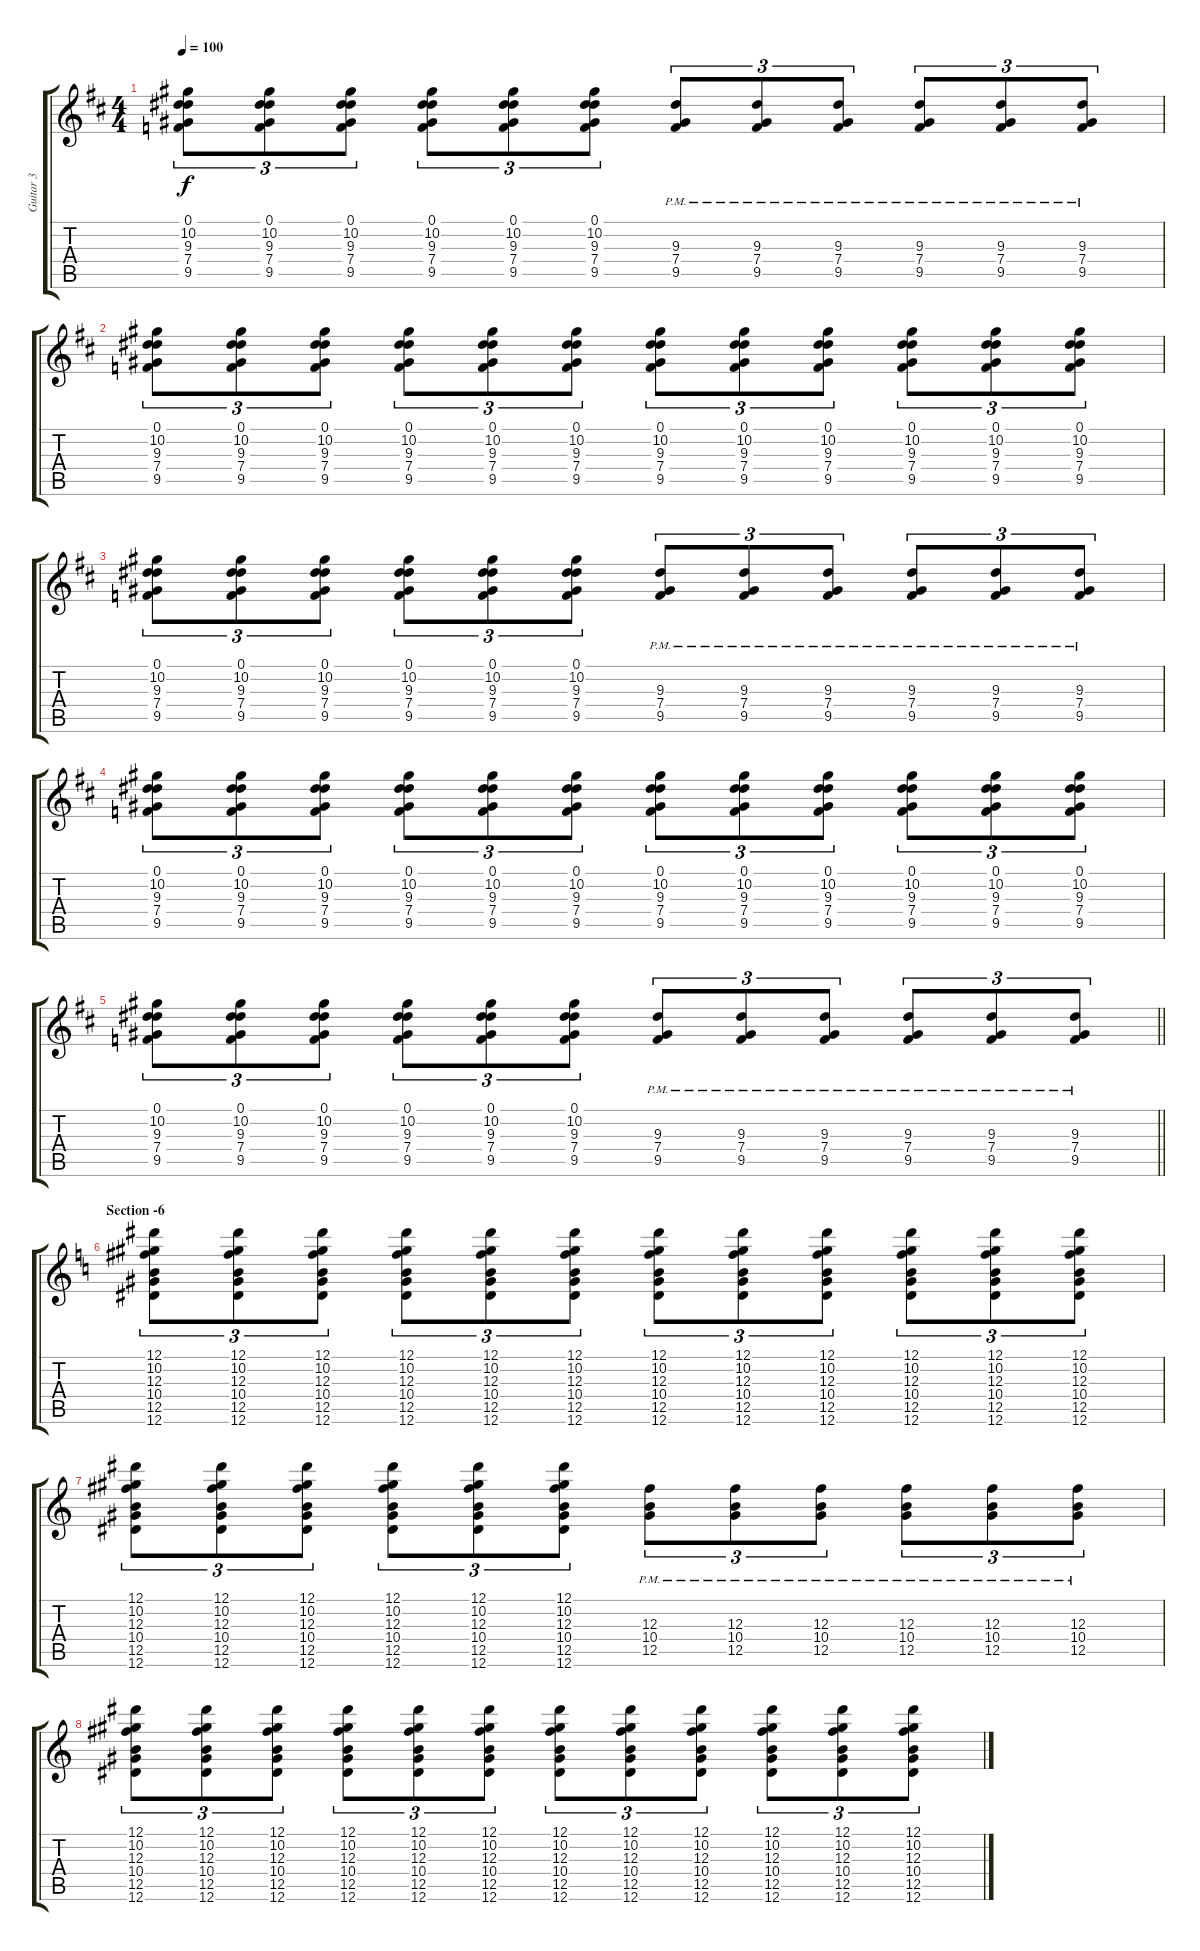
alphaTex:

\track ("Guitar 3" "Guitar 3") {instrument distortionguitar}
\staff {score tabs}
\tuning (Eb4 Bb3 Gb3 Db3 Ab2 Eb2) {hide}
\ts (4 4)
\tempo 100
\clef g2
\ks d
(0.1 10.2 9.3 7.4 9.5).8{tu (3 2) dy f} (0.1 10.2 9.3 7.4 9.5).8{tu (3 2)} (0.1 10.2 9.3 7.4 9.5).8{tu (3 2)} (0.1 10.2 9.3 7.4 9.5).8{tu (3 2)} (0.1 10.2 9.3 7.4 9.5).8{tu (3 2)} (0.1 10.2 9.3 7.4 9.5).8{tu (3 2)} (9.3{pm} 7.4{pm} 9.5{pm}).8{tu (3 2)} (9.3{pm} 7.4{pm} 9.5{pm}).8{tu (3 2)} (9.3{pm} 7.4{pm} 9.5{pm}).8{tu (3 2)} (9.3{pm} 7.4{pm} 9.5{pm}).8{tu (3 2)} (9.3{pm} 7.4{pm} 9.5{pm}).8{tu (3 2)} (9.3{pm} 7.4{pm} 9.5{pm}).8{tu (3 2)} |
(0.1 10.2 9.3 7.4 9.5).8{tu (3 2) volume 14} (0.1 10.2 9.3 7.4 9.5).8{tu (3 2)} (0.1 10.2 9.3 7.4 9.5).8{tu (3 2)} (0.1 10.2 9.3 7.4 9.5).8{tu (3 2)} (0.1 10.2 9.3 7.4 9.5).8{tu (3 2)} (0.1 10.2 9.3 7.4 9.5).8{tu (3 2)} (0.1 10.2 9.3 7.4 9.5).8{tu (3 2)} (0.1 10.2 9.3 7.4 9.5).8{tu (3 2)} (0.1 10.2 9.3 7.4 9.5).8{tu (3 2)} (0.1 10.2 9.3 7.4 9.5).8{tu (3 2)} (0.1 10.2 9.3 7.4 9.5).8{tu (3 2)} (0.1 10.2 9.3 7.4 9.5).8{tu (3 2)} |
(0.1 10.2 9.3 7.4 9.5).8{tu (3 2)} (0.1 10.2 9.3 7.4 9.5).8{tu (3 2)} (0.1 10.2 9.3 7.4 9.5).8{tu (3 2)} (0.1 10.2 9.3 7.4 9.5).8{tu (3 2)} (0.1 10.2 9.3 7.4 9.5).8{tu (3 2)} (0.1 10.2 9.3 7.4 9.5).8{tu (3 2)} (9.3{pm} 7.4{pm} 9.5{pm}).8{tu (3 2)} (9.3{pm} 7.4{pm} 9.5{pm}).8{tu (3 2)} (9.3{pm} 7.4{pm} 9.5{pm}).8{tu (3 2)} (9.3{pm} 7.4{pm} 9.5{pm}).8{tu (3 2)} (9.3{pm} 7.4{pm} 9.5{pm}).8{tu (3 2)} (9.3{pm} 7.4{pm} 9.5{pm}).8{tu (3 2)} |
(0.1 10.2 9.3 7.4 9.5).8{tu (3 2) volume 14} (0.1 10.2 9.3 7.4 9.5).8{tu (3 2)} (0.1 10.2 9.3 7.4 9.5).8{tu (3 2)} (0.1 10.2 9.3 7.4 9.5).8{tu (3 2)} (0.1 10.2 9.3 7.4 9.5).8{tu (3 2)} (0.1 10.2 9.3 7.4 9.5).8{tu (3 2)} (0.1 10.2 9.3 7.4 9.5).8{tu (3 2)} (0.1 10.2 9.3 7.4 9.5).8{tu (3 2)} (0.1 10.2 9.3 7.4 9.5).8{tu (3 2)} (0.1 10.2 9.3 7.4 9.5).8{tu (3 2)} (0.1 10.2 9.3 7.4 9.5).8{tu (3 2)} (0.1 10.2 9.3 7.4 9.5).8{tu (3 2)} |
\barLineRight lightlight
(0.1 10.2 9.3 7.4 9.5).8{tu (3 2)} (0.1 10.2 9.3 7.4 9.5).8{tu (3 2)} (0.1 10.2 9.3 7.4 9.5).8{tu (3 2)} (0.1 10.2 9.3 7.4 9.5).8{tu (3 2)} (0.1 10.2 9.3 7.4 9.5).8{tu (3 2)} (0.1 10.2 9.3 7.4 9.5).8{tu (3 2)} (9.3{pm} 7.4{pm} 9.5{pm}).8{tu (3 2)} (9.3{pm} 7.4{pm} 9.5{pm}).8{tu (3 2)} (9.3{pm} 7.4{pm} 9.5{pm}).8{tu (3 2)} (9.3{pm} 7.4{pm} 9.5{pm}).8{tu (3 2)} (9.3{pm} 7.4{pm} 9.5{pm}).8{tu (3 2)} (9.3{pm} 7.4{pm} 9.5{pm}).8{tu (3 2)} |
\section ("" "Section -6")
\ks c
(12.1 10.2 12.3 10.4 12.5 12.6).8{tu (3 2)} (12.1 10.2 12.3 10.4 12.5 12.6).8{tu (3 2)} (12.1 10.2 12.3 10.4 12.5 12.6).8{tu (3 2)} (12.1 10.2 12.3 10.4 12.5 12.6).8{tu (3 2)} (12.1 10.2 12.3 10.4 12.5 12.6).8{tu (3 2)} (12.1 10.2 12.3 10.4 12.5 12.6).8{tu (3 2)} (12.1 10.2 12.3 10.4 12.5 12.6).8{tu (3 2)} (12.1 10.2 12.3 10.4 12.5 12.6).8{tu (3 2)} (12.1 10.2 12.3 10.4 12.5 12.6).8{tu (3 2)} (12.1 10.2 12.3 10.4 12.5 12.6).8{tu (3 2)} (12.1 10.2 12.3 10.4 12.5 12.6).8{tu (3 2)} (12.1 10.2 12.3 10.4 12.5 12.6).8{tu (3 2)} |
(12.1 10.2 12.3 10.4 12.5 12.6).8{tu (3 2)} (12.1 10.2 12.3 10.4 12.5 12.6).8{tu (3 2)} (12.1 10.2 12.3 10.4 12.5 12.6).8{tu (3 2)} (12.1 10.2 12.3 10.4 12.5 12.6).8{tu (3 2)} (12.1 10.2 12.3 10.4 12.5 12.6).8{tu (3 2)} (12.1 10.2 12.3 10.4 12.5 12.6).8{tu (3 2)} (12.3{pm} 10.4{pm} 12.5{pm}).8{tu (3 2)} (12.3{pm} 10.4{pm} 12.5{pm}).8{tu (3 2)} (12.3{pm} 10.4{pm} 12.5{pm}).8{tu (3 2)} (12.3{pm} 10.4{pm} 12.5{pm}).8{tu (3 2)} (12.3{pm} 10.4{pm} 12.5{pm}).8{tu (3 2)} (12.3{pm} 10.4{pm} 12.5{pm}).8{tu (3 2)} |
(12.1 10.2 12.3 10.4 12.5 12.6).8{tu (3 2)} (12.1 10.2 12.3 10.4 12.5 12.6).8{tu (3 2)} (12.1 10.2 12.3 10.4 12.5 12.6).8{tu (3 2)} (12.1 10.2 12.3 10.4 12.5 12.6).8{tu (3 2)} (12.1 10.2 12.3 10.4 12.5 12.6).8{tu (3 2)} (12.1 10.2 12.3 10.4 12.5 12.6).8{tu (3 2)} (12.1 10.2 12.3 10.4 12.5 12.6).8{tu (3 2)} (12.1 10.2 12.3 10.4 12.5 12.6).8{tu (3 2)} (12.1 10.2 12.3 10.4 12.5 12.6).8{tu (3 2)} (12.1 10.2 12.3 10.4 12.5 12.6).8{tu (3 2)} (12.1 10.2 12.3 10.4 12.5 12.6).8{tu (3 2)} (12.1 10.2 12.3 10.4 12.5 12.6).8{tu (3 2)}
